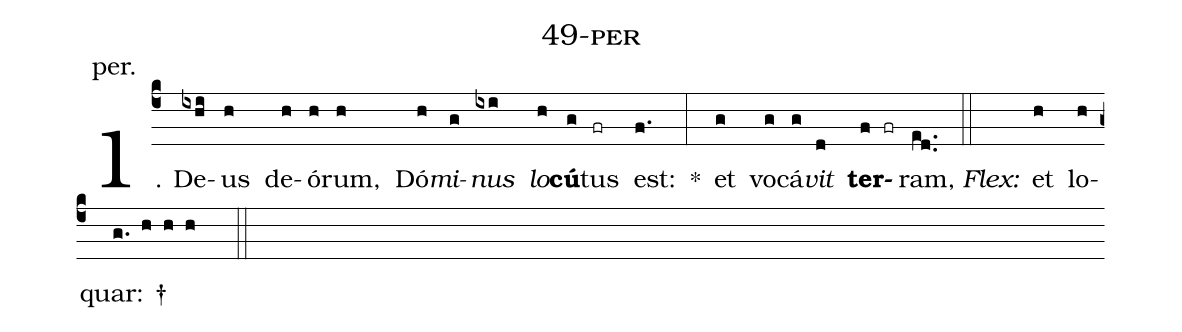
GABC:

name: 49-per;
annotation: per.;
%%
(c4)1. De(ixhi)us(h) de(h)ó(h)rum,(h) Dó(h)<i>mi</i>(g)<i>nus</i>(ixi) <i>lo</i>(h)<b>cú</b>(g)tus(fr) est:(f.) *(:) et(g) vo(g)cá(g)<i>vit</i>(d) <b>ter</b>(f fr)ram,(ed..) (::)
<i>Flex:</i>()  et(h) lo(h)quar: †(g. h h h  ::)
